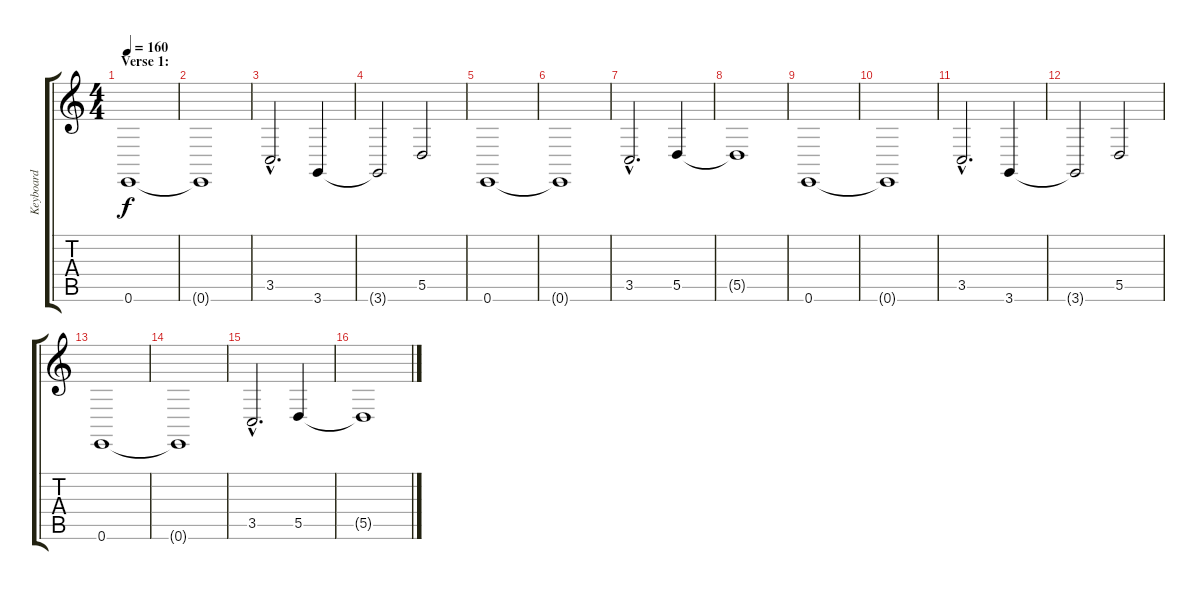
\track ("Keyboard" "Keyboard") {instrument stringensemble1}
\staff {score tabs}
\tuning (E4 B3 G3 D3 A2 E2) {hide}
\ts (4 4)
\section ("" "Verse 1:")
\tempo 160
\clef g2
\ks c
0.6.1{dy f} |
0.6{t}.1 |
3.5{hac}.2{d} 3.6.4 |
3.6{t}.2 5.5.2 |
0.6.1 |
0.6{t}.1 |
3.5{hac}.2{d} 5.5.4 |
5.5{t}.1 |
0.6.1 |
0.6{t}.1 |
3.5{hac}.2{d} 3.6.4 |
3.6{t}.2 5.5.2 |
0.6.1 |
0.6{t}.1 |
3.5{hac}.2{d} 5.5.4 |
5.5{t}.1
